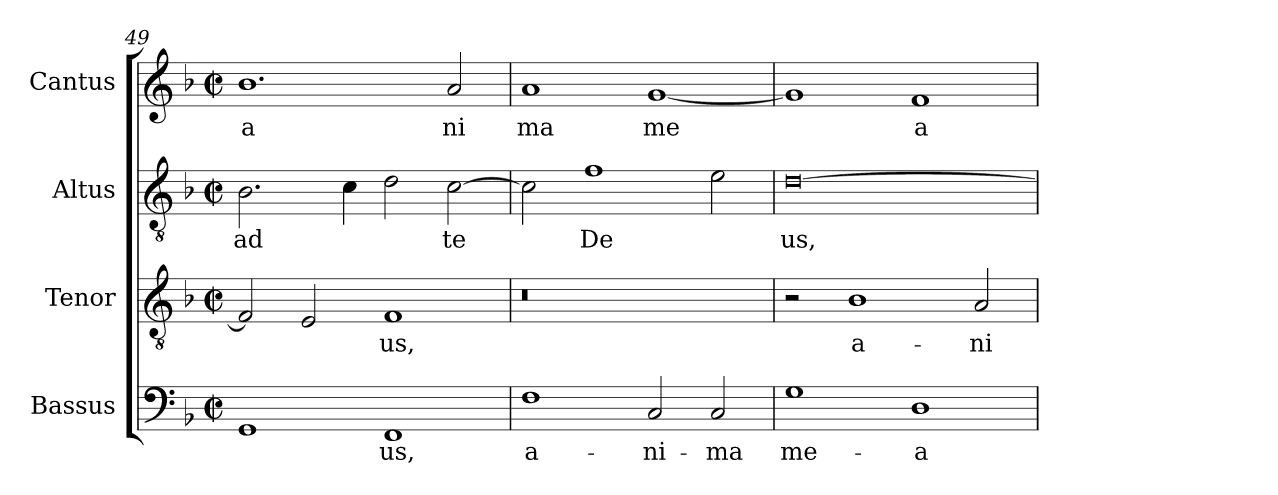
**kern	**text	**kern	**text	**kern	**text	**kern	**text
*part4	*part4	*part3	*part3	*part2	*part2	*part1	*part1
*staff4	*staff4	*staff3	*staff3	*staff2	*staff2	*staff1	*staff1
*I"Bassus	*	*I"Tenor	*	*I"Altus	*	*I"Cantus	*
*clefF4	*	*clefGv2	*	*clefGv2	*	*clefG2	*
*k[b-]	*	*k[b-]	*	*k[b-]	*	*k[b-]	*
*F:	*	*F:	*	*F:	*	*F:	*
*M2/2	*	*M2/2	*	*M2/2	*	*M2/2	*
*met(c|)	*	*met(c|)	*	*met(c|)	*	*met(c|)	*
=49	=49	=49	=49	=49	=49	=49	=49
!	!	!	!	!	!LO:LY:b:cj	!	!LO:LY:b:cj
1GG	.	2F/]	.	2.B-\	ad	1.b-	a
.	.	2E/	.	.	.	.	.
.	.	.	.	4c\	.	.	.
!	!LO:LY:b:cj	!	!LO:LY:b:cj	!	!	!	!
1FF	-us,	1F	-us,	2d\	.	.	.
!	!	!	!	!	!LO:LY:b:cj	!	!LO:LY:b:cj
.	.	.	.	[>2c\	te	2a/	ni
=50	=50	=50	=50	=50	=50	=50	=50
!	!LO:LY:b:cj	!	!	!	!	!	!LO:LY:b:cj
1F	a-	0r	.	2c\]	.	1a	ma
!	!	!	!	!	!LO:LY:b:cj	!	!
.	.	.	.	1f	De	.	.
!	!LO:LY:b:cj	!	!	!	!	!	!LO:LY:b:cj
2C/	-ni-	.	.	.	.	[<1g	me
!	!LO:LY:b:cj	!	!	!	!	!	!
2C/	-ma	.	.	2e\	.	.	.
=51	=51	=51	=51	=51	=51	=51	=51
!	!LO:LY:b:cj	!	!	!	!LO:LY:b:cj	!	!
1G	me-	2r	.	[>0d	us,	1g]	.
!	!	!	!LO:LY:b:cj	!	!	!	!
.	.	1B-	a-	.	.	.	.
!	!LO:LY:b:cj	!	!	!	!	!	!LO:LY:b:cj
1D	-a	.	.	.	.	1f	a
!	!	!	!LO:LY:b:cj	!	!	!	!
.	.	2A/	-ni-	.	.	.	.
=	=	=	=	=	=	=	=
*-	*-	*-	*-	*-	*-	*-	*-
